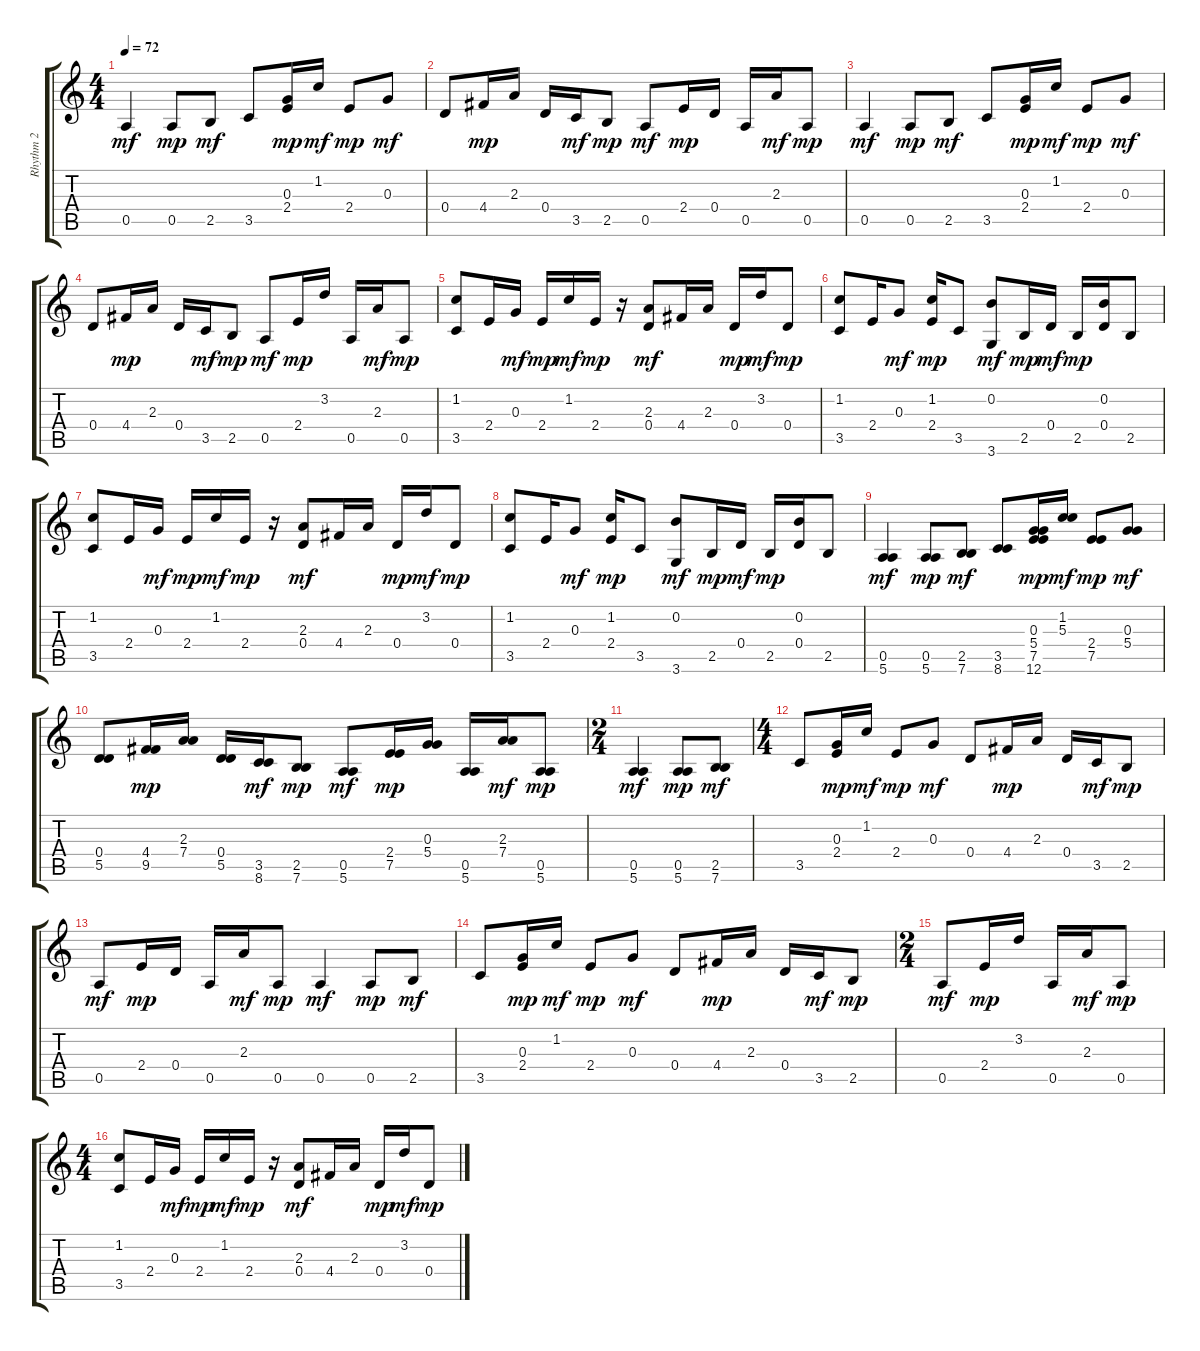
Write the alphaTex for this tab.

\track ("Rhythm 2" "Rhythm 2") {instrument acousticguitarsteel}
\staff {score tabs}
\tuning (E4 B3 G3 D3 A2 E2) {hide}
\ts (4 4)
\tempo 72
\clef g2
\ks c
0.5.4{dy mf} 0.5.8{dy mp} 2.5.8{dy mf} 3.5.8 (0.3 2.4).16{dy mp} 1.2.16{dy mf} 2.4.8{dy mp} 0.3.8{dy mf} |
0.4.8 4.4.16{dy mp} 2.3.16 0.4.16 3.5.16{dy mf} 2.5.8{dy mp} 0.5.8{dy mf} 2.4.16{dy mp} 0.4.16 0.5.16 2.3.16{dy mf} 0.5.8{dy mp} |
0.5.4{dy mf} 0.5.8{dy mp} 2.5.8{dy mf} 3.5.8 (0.3 2.4).16{dy mp} 1.2.16{dy mf} 2.4.8{dy mp} 0.3.8{dy mf} |
0.4.8 4.4.16{dy mp} 2.3.16 0.4.16 3.5.16{dy mf} 2.5.8{dy mp} 0.5.8{dy mf} 2.4.16{dy mp} 3.2.16 0.5.16 2.3.16{dy mf} 0.5.8{dy mp} |
(1.2 3.5).8 2.4.16 0.3.16{dy mf} 2.4.16{dy mp} 1.2.16{dy mf} 2.4.16{dy mp} r.16 (2.3 0.4).8{dy mf} 4.4.16 2.3.16 0.4.16{dy mp} 3.2.16{dy mf} 0.4.8{dy mp} |
(1.2 3.5).8 2.4.16 0.3.8{dy mf} (1.2 2.4).16{dy mp} 3.5.8 (0.2 3.6).8{dy mf} 2.5.16{dy mp} 0.4.16{dy mf} 2.5.16{dy mp} (0.2 0.4).16 2.5.8 |
(1.2 3.5).8 2.4.16 0.3.16{dy mf} 2.4.16{dy mp} 1.2.16{dy mf} 2.4.16{dy mp} r.16 (2.3 0.4).8{dy mf} 4.4.16 2.3.16 0.4.16{dy mp} 3.2.16{dy mf} 0.4.8{dy mp} |
(1.2 3.5).8 2.4.16 0.3.8{dy mf} (1.2 2.4).16{dy mp} 3.5.8 (0.2 3.6).8{dy mf} 2.5.16{dy mp} 0.4.16{dy mf} 2.5.16{dy mp} (0.2 0.4).16 2.5.8 |
(0.5 5.6).4{dy mf} (0.5 5.6).8{dy mp} (2.5 7.6).8{dy mf} (3.5 8.6).8 (0.3 5.4 7.5 12.6).16{dy mp} (1.2 5.3).16{dy mf} (2.4 7.5).8{dy mp} (0.3 5.4).8{dy mf} |
(0.4 5.5).8 (4.4 9.5).16{dy mp} (2.3 7.4).16 (0.4 5.5).16 (3.5 8.6).16{dy mf} (2.5 7.6).8{dy mp} (0.5 5.6).8{dy mf} (2.4 7.5).16{dy mp} (0.3 5.4).16 (0.5 5.6).16 (2.3 7.4).16{dy mf} (0.5 5.6).8{dy mp} |
\ts (2 4)
(0.5 5.6).4{dy mf} (0.5 5.6).8{dy mp} (2.5 7.6).8{dy mf} |
\ts (4 4)
3.5.8 (0.3 2.4).16{dy mp} 1.2.16{dy mf} 2.4.8{dy mp} 0.3.8{dy mf} 0.4.8 4.4.16{dy mp} 2.3.16 0.4.16 3.5.16{dy mf} 2.5.8{dy mp} |
0.5.8{dy mf} 2.4.16{dy mp} 0.4.16 0.5.16 2.3.16{dy mf} 0.5.8{dy mp} 0.5.4{dy mf} 0.5.8{dy mp} 2.5.8{dy mf} |
3.5.8 (0.3 2.4).16{dy mp} 1.2.16{dy mf} 2.4.8{dy mp} 0.3.8{dy mf} 0.4.8 4.4.16{dy mp} 2.3.16 0.4.16 3.5.16{dy mf} 2.5.8{dy mp} |
\ts (2 4)
0.5.8{dy mf} 2.4.16{dy mp} 3.2.16 0.5.16 2.3.16{dy mf} 0.5.8{dy mp} |
\ts (4 4)
(1.2 3.5).8 2.4.16 0.3.16{dy mf} 2.4.16{dy mp} 1.2.16{dy mf} 2.4.16{dy mp} r.16 (2.3 0.4).8{dy mf} 4.4.16 2.3.16 0.4.16{dy mp} 3.2.16{dy mf} 0.4.8{dy mp}
